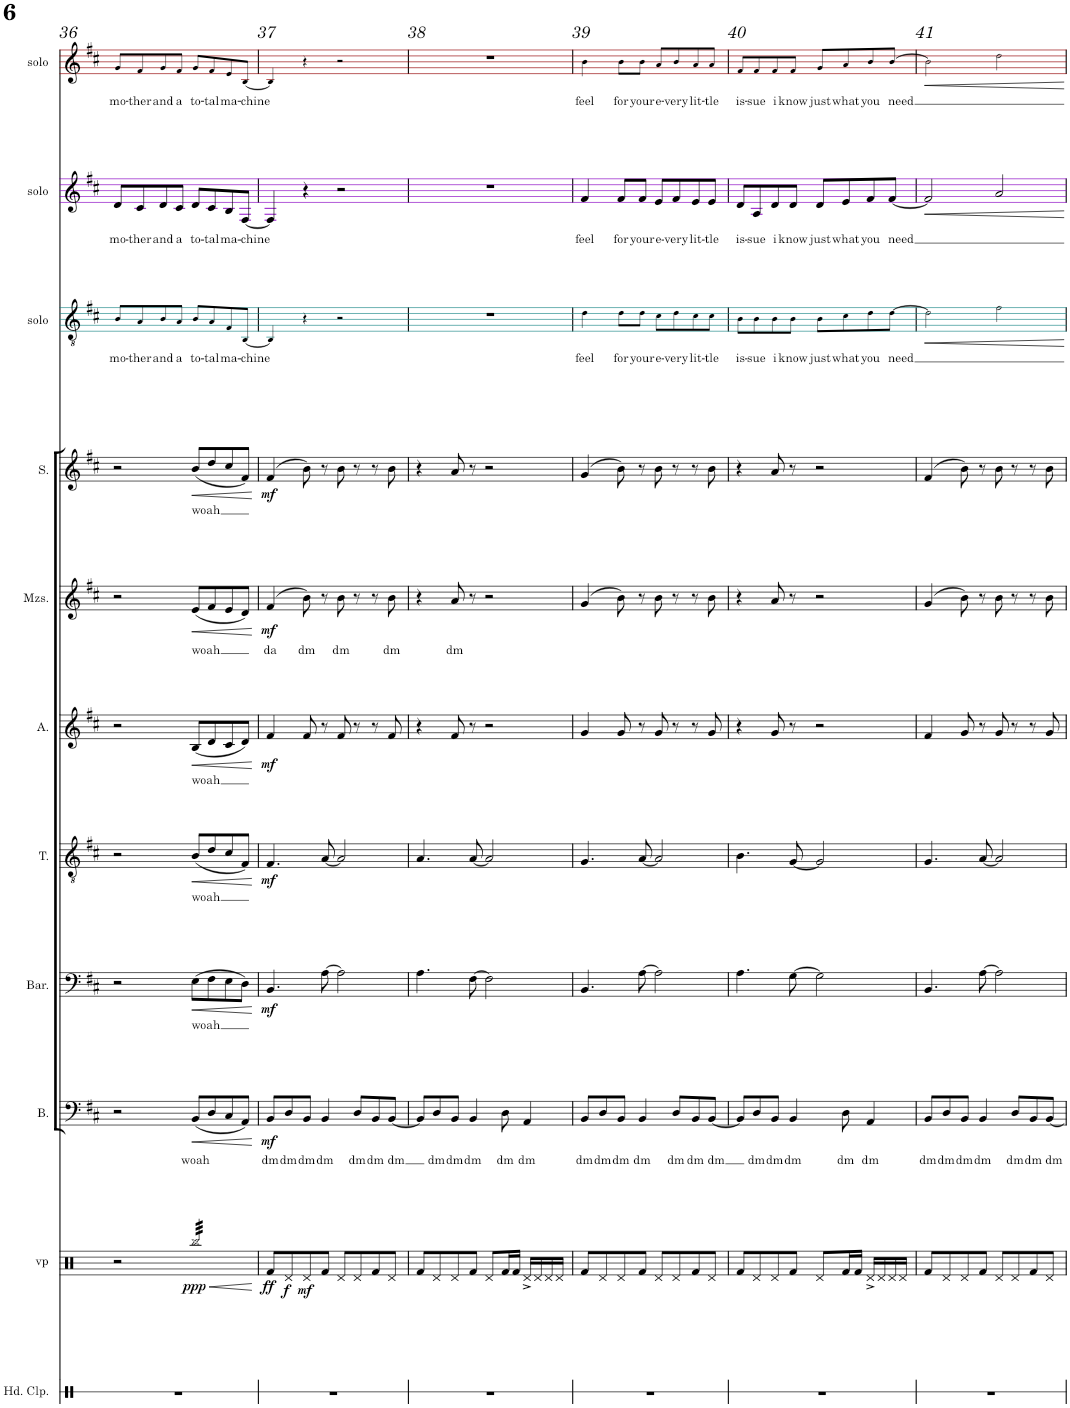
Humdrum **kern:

**kern	**kern	**dynam	**kern	**text	**dynam	**kern	**text	**dynam	**kern	**text	**dynam	**kern	**text	**dynam	**kern	**text	**dynam	**kern	**text	**dynam	**kern	**text	**kern	**text	**kern	**text
*part11	*part10	*part10	*part9	*part9	*part9	*part8	*part8	*part8	*part7	*part7	*part7	*part6	*part6	*part6	*part5	*part5	*part5	*part4	*part4	*part4	*part3	*part3	*part2	*part2	*part1	*part1
*staff11	*staff10	*staff10	*staff9	*staff9	*staff9	*staff8	*staff8	*staff8	*staff7	*staff7	*staff7	*staff6	*staff6	*staff6	*staff5	*staff5	*staff5	*staff4	*staff4	*staff4	*staff3	*staff3	*staff2	*staff2	*staff1	*staff1
*I"Hand Clap	*I"vp	*	*I"Bass	*	*	*I"Baritone	*	*	*I"Tenor	*	*	*I"Alto	*	*	*I"Mezzo-soprano	*	*	*I"Soprano	*	*	*I"solo	*	*I"solo	*	*I"solo	*
*I'Hd. Clp.	*I'vp	*	*I'B.	*	*	*I'Bar.	*	*	*I'T.	*	*	*I'A.	*	*	*I'Mzs.	*	*	*I'S.	*	*	*I'solo	*	*I'solo	*	*I'solo	*
!!LO:PB:g=z
*clefX	*clefX	*	*clefF4	*	*	*clefF4	*	*	*clefGv2	*	*	*clefG2	*	*	*clefG2	*	*	*clefG2	*	*	*clefGv2	*	*clefG2	*	*clefG2	*
*k[]	*k[]	*	*k[f#c#]	*	*	*k[f#c#]	*	*	*k[f#c#]	*	*	*k[f#c#]	*	*	*k[f#c#]	*	*	*k[f#c#]	*	*	*k[f#c#]	*	*k[f#c#]	*	*k[f#c#]	*
*M4/4	*M4/4	*	*M4/4	*	*	*M4/4	*	*	*M4/4	*	*	*M4/4	*	*	*M4/4	*	*	*M4/4	*	*	*M4/4	*	*M4/4	*	*M4/4	*
=36	=36	=36	=36	=36	=36	=36	=36	=36	=36	=36	=36	=36	=36	=36	=36	=36	=36	=36	=36	=36	=36	=36	=36	=36	=36	=36
!	!	!	!	!	!	!	!	!	!	!	!	!	!	!	!	!	!	!	!	!	!	!LO:LY:b	!	!LO:LY:b	!	!LO:LY:b
1r	2r	.	2r	.	.	2r	.	.	2r	.	.	2r	.	.	2r	.	.	2r	.	.	8B!/L	mo-	8d/L	mo-	8g!/L	mo-
!	!	!	!	!	!	!	!	!	!	!	!	!	!	!	!	!	!	!	!	!	!	!LO:LY:b	!	!LO:LY:b	!	!LO:LY:b
.	.	.	.	.	.	.	.	.	.	.	.	.	.	.	.	.	.	.	.	.	8A!/	-ther	8c#/	-ther	8f#!/	-ther
!	!	!	!	!	!	!	!	!	!	!	!	!	!	!	!	!	!	!	!	!	!	!LO:LY:b	!	!LO:LY:b	!	!LO:LY:b
.	.	.	.	.	.	.	.	.	.	.	.	.	.	.	.	.	.	.	.	.	8B!/	and	8d/	and	8g!/	and
!	!	!	!	!	!	!	!	!	!	!	!	!	!	!	!	!	!	!	!	!	!	!LO:LY:b	!	!LO:LY:b	!	!LO:LY:b
.	.	.	.	.	.	.	.	.	.	.	.	.	.	.	.	.	.	.	.	.	8A!/J	a	8c#/J	a	8f#!/J	a
!	!	!LO:HP:b	!	!LO:LY:b	!LO:HP:b	!	!LO:LY:b	!LO:HP:b	!	!LO:LY:b	!LO:HP:b	!	!LO:LY:b	!LO:HP:b	!	!LO:LY:b	!LO:HP:b	!	!LO:LY:b	!LO:HP:b	!	!LO:LY:b	!	!LO:LY:b	!	!LO:LY:b
!	!	!LO:DY:n=1:b	!	!	!	!	!	!	!	!	!	!	!	!	!	!	!	!	!	!	!	!	!	!	!	!
*	*tremolo	*	*	*	*	*	*	*	*	*	*	*	*	*	*	*	*	*	*	*	*	*	*	*	*	*
.	32Rbb/LLL	< ppp	(8BB/L	woah	<	(8E\L	woah	<	(8B/L	woah	<	(8B/L	woah	<	(8e/L	woah	<	(8b/L	woah	<	8B!/L	to-	8d/L	to-	8g!/L	to-
.	32Rbb/	.	.	.	.	.	.	.	.	.	.	.	.	.	.	.	.	.	.	.	.	.	.	.	.	.
.	32Rbb/	.	.	.	.	.	.	.	.	.	.	.	.	.	.	.	.	.	.	.	.	.	.	.	.	.
.	32Rbb/	.	.	.	.	.	.	.	.	.	.	.	.	.	.	.	.	.	.	.	.	.	.	.	.	.
!	!	!	!	!	!	!	!	!	!	!	!	!	!	!	!	!	!	!	!	!	!	!LO:LY:b	!	!LO:LY:b	!	!LO:LY:b
.	32Rbb/	.	8D/	.	.	8F#\	.	.	8d/	.	.	8d/	.	.	8f#/	.	.	8dd/	.	.	8A!/	-tal	8c#/	-tal	8f#!/	-tal
.	32Rbb/	.	.	.	.	.	.	.	.	.	.	.	.	.	.	.	.	.	.	.	.	.	.	.	.	.
.	32Rbb/	.	.	.	.	.	.	.	.	.	.	.	.	.	.	.	.	.	.	.	.	.	.	.	.	.
.	32Rbb/	.	.	.	.	.	.	.	.	.	.	.	.	.	.	.	.	.	.	.	.	.	.	.	.	.
!	!	!	!	!	!	!	!	!	!	!	!	!	!	!	!	!	!	!	!	!	!	!LO:LY:b	!	!LO:LY:b	!	!LO:LY:b
.	32Rbb/	.	8C#/	.	.	8E\	.	.	8c#/	.	.	8c#/	.	.	8e/	.	.	8cc#/	.	.	8F#!/	ma-	8B/	ma-	8e!/	ma-
.	32Rbb/	.	.	.	.	.	.	.	.	.	.	.	.	.	.	.	.	.	.	.	.	.	.	.	.	.
.	32Rbb/	.	.	.	.	.	.	.	.	.	.	.	.	.	.	.	.	.	.	.	.	.	.	.	.	.
.	32Rbb/	.	.	.	.	.	.	.	.	.	.	.	.	.	.	.	.	.	.	.	.	.	.	.	.	.
!	!	!	!	!	!	!	!	!	!	!	!	!	!	!	!	!	!	!	!	!	!	!LO:LY:b	!	!LO:LY:b	!	!LO:LY:b
.	32Rbb/	.	8AA/J)	.	.	8D\J)	.	.	8F#/J)	.	.	8d/J)	.	.	8d/J)	.	.	8f#/J)	.	.	[8BB!/J	-chine	[8F#/J	-chine	[8B!/J	-chine
.	32Rbb/	.	.	.	.	.	.	.	.	.	.	.	.	.	.	.	.	.	.	.	.	.	.	.	.	.
.	32Rbb/	.	.	.	.	.	.	.	.	.	.	.	.	.	.	.	.	.	.	.	.	.	.	.	.	.
.	32Rbb/JJJ	.	.	.	.	.	.	.	.	.	.	.	.	.	.	.	.	.	.	.	.	.	.	.	.	.
*	*Xtremolo	*	*	*	*	*	*	*	*	*	*	*	*	*	*	*	*	*	*	*	*	*	*	*	*	*
.	.	[	.	.	[	.	.	[	.	.	[	.	.	[	.	.	[	.	.	[	.	.	.	.	.	.
=37	=37	=37	=37	=37	=37	=37	=37	=37	=37	=37	=37	=37	=37	=37	=37	=37	=37	=37	=37	=37	=37	=37	=37	=37	=37	=37
!	!	!LO:DY:b	!	!LO:LY:b	!LO:DY:b	!	!	!LO:DY:b	!	!	!LO:DY:b	!	!	!LO:DY:b	!	!LO:LY:b	!LO:DY:b	!	!	!LO:DY:b	!	!	!	!	!	!
1r	8Rf/L	ff	8BB/L	dm	mf	4.BB/	.	mf	4.F#/	.	mf	4f#/	.	mf	(4f#/	da	mf	(4f#/	.	mf	4BB!/]	.	4F#/]	.	4B!/]	.
!	!	!LO:DY:b	!	!LO:LY:b	!	!	!	!	!	!	!	!	!	!	!	!	!	!	!	!	!	!	!	!	!	!
.	8Rd/	f	8D/	dm	.	.	.	.	.	.	.	.	.	.	.	.	.	.	.	.	.	.	.	.	.	.
!	!	!LO:DY:b	!	!LO:LY:b	!	!	!	!	!	!	!	!	!	!	!	!LO:LY:b	!	!	!	!	!	!	!	!	!	!
.	8Rd/	mf	8BB/J	dm	.	.	.	.	.	.	.	8f#/	.	.	8b\)	dm	.	8b\)	.	.	4r	.	4r	.	4r	.
!	!	!	!	!LO:LY:b	!	!	!	!	!	!	!	!	!	!	!	!	!	!	!	!	!	!	!	!	!	!
.	8Rf/J	.	4BB/	dm	.	[8A\	.	.	[8A/	.	.	8r	.	.	8r	.	.	8r	.	.	.	.	.	.	.	.
!	!	!	!	!	!	!	!	!	!	!	!	!	!	!	!	!LO:LY:b	!	!	!	!	!	!	!	!	!	!
.	8Rd/L	.	.	.	.	2A\]	.	.	2A/]	.	.	8f#/	.	.	8b\	dm	.	8b\	.	.	2r	.	2r	.	2r	.
!	!	!	!	!LO:LY:b	!	!	!	!	!	!	!	!	!	!	!	!	!	!	!	!	!	!	!	!	!	!
.	8Rd/	.	8D/L	dm	.	.	.	.	.	.	.	8r	.	.	8r	.	.	8r	.	.	.	.	.	.	.	.
!	!	!	!	!LO:LY:b	!	!	!	!	!	!	!	!	!	!	!	!	!	!	!	!	!	!	!	!	!	!
.	8Rf/	.	8BB/	dm	.	.	.	.	.	.	.	8r	.	.	8r	.	.	8r	.	.	.	.	.	.	.	.
!	!	!	!	!LO:LY:b	!	!	!	!	!	!	!	!	!	!	!	!LO:LY:b	!	!	!	!	!	!	!	!	!	!
.	8Rd/J	.	[8BB/J	dm	.	.	.	.	.	.	.	8f#/	.	.	8b\	dm	.	8b\	.	.	.	.	.	.	.	.
=38	=38	=38	=38	=38	=38	=38	=38	=38	=38	=38	=38	=38	=38	=38	=38	=38	=38	=38	=38	=38	=38	=38	=38	=38	=38	=38
1r	8Rf/L	.	8BB/L]	.	.	4.A\	.	.	4.A/	.	.	4r	.	.	4r	.	.	4r	.	.	1r	.	1r	.	1r	.
!	!	!	!	!LO:LY:b	!	!	!	!	!	!	!	!	!	!	!	!	!	!	!	!	!	!	!	!	!	!
.	8Rd/	.	8D/	dm	.	.	.	.	.	.	.	.	.	.	.	.	.	.	.	.	.	.	.	.	.	.
!	!	!	!	!LO:LY:b	!	!	!	!	!	!	!	!	!	!	!	!LO:LY:b	!	!	!	!	!	!	!	!	!	!
.	8Rd/	.	8BB/J	dm	.	.	.	.	.	.	.	8f#/	.	.	8a/	dm	.	8a/	.	.	.	.	.	.	.	.
!	!	!	!	!LO:LY:b	!	!	!	!	!	!	!	!	!	!	!	!	!	!	!	!	!	!	!	!	!	!
.	8Rf/J	.	4BB/	dm	.	[8F#\	.	.	[8A/	.	.	8r	.	.	8r	.	.	8r	.	.	.	.	.	.	.	.
.	8Rd/L	.	.	.	.	2F#\]	.	.	2A/]	.	.	2r	.	.	2r	.	.	2r	.	.	.	.	.	.	.	.
!	!	!	!	!LO:LY:b	!	!	!	!	!	!	!	!	!	!	!	!	!	!	!	!	!	!	!	!	!	!
.	16Rf/L	.	8D\	dm	.	.	.	.	.	.	.	.	.	.	.	.	.	.	.	.	.	.	.	.	.	.
.	16Rf/JJ	.	.	.	.	.	.	.	.	.	.	.	.	.	.	.	.	.	.	.	.	.	.	.	.	.
!	!	!	!	!LO:LY:b	!	!	!	!	!	!	!	!	!	!	!	!	!	!	!	!	!	!	!	!	!	!
.	16Rd^/LL	.	4AA/	dm	.	.	.	.	.	.	.	.	.	.	.	.	.	.	.	.	.	.	.	.	.	.
.	16Rd/	.	.	.	.	.	.	.	.	.	.	.	.	.	.	.	.	.	.	.	.	.	.	.	.	.
.	16Rd/	.	.	.	.	.	.	.	.	.	.	.	.	.	.	.	.	.	.	.	.	.	.	.	.	.
.	16Rd/JJ	.	.	.	.	.	.	.	.	.	.	.	.	.	.	.	.	.	.	.	.	.	.	.	.	.
=39	=39	=39	=39	=39	=39	=39	=39	=39	=39	=39	=39	=39	=39	=39	=39	=39	=39	=39	=39	=39	=39	=39	=39	=39	=39	=39
!	!	!	!	!LO:LY:b	!	!	!	!	!	!	!	!	!	!	!	!	!	!	!	!	!	!LO:LY:b	!	!LO:LY:b	!	!LO:LY:b
1r	8Rf/L	.	8BB/L	dm	.	4.BB/	.	.	4.G/	.	.	4g/	.	.	(4g/	.	.	(4g/	.	.	4d!\	feel	4f#/	feel	4b!\	feel
!	!	!	!	!LO:LY:b	!	!	!	!	!	!	!	!	!	!	!	!	!	!	!	!	!	!	!	!	!	!
.	8Rd/	.	8D/	dm	.	.	.	.	.	.	.	.	.	.	.	.	.	.	.	.	.	.	.	.	.	.
!	!	!	!	!LO:LY:b	!	!	!	!	!	!	!	!	!	!	!	!	!	!	!	!	!	!LO:LY:b	!	!LO:LY:b	!	!LO:LY:b
.	8Rd/	.	8BB/J	dm	.	.	.	.	.	.	.	8g/	.	.	8b\)	.	.	8b\)	.	.	8d!\L	for	8f#/L	for	8b!\L	for
!	!	!	!	!LO:LY:b	!	!	!	!	!	!	!	!	!	!	!	!	!	!	!	!	!	!LO:LY:b	!	!LO:LY:b	!	!LO:LY:b
.	8Rf/J	.	4BB/	dm	.	[8A\	.	.	[8A/	.	.	8r	.	.	8r	.	.	8r	.	.	8d!\J	your	8f#/J	your	8b!\J	your
!	!	!	!	!	!	!	!	!	!	!	!	!	!	!	!	!	!	!	!	!	!	!LO:LY:b	!	!LO:LY:b	!	!LO:LY:b
.	8Rd/L	.	.	.	.	2A\]	.	.	2A/]	.	.	8g/	.	.	8b\	.	.	8b\	.	.	8c#!\L	e-	8e/L	e-	8a!/L	e-
!	!	!	!	!LO:LY:b	!	!	!	!	!	!	!	!	!	!	!	!	!	!	!	!	!	!LO:LY:b	!	!LO:LY:b	!	!LO:LY:b
.	8Rd/	.	8D/L	dm	.	.	.	.	.	.	.	8r	.	.	8r	.	.	8r	.	.	8d!\	-very	8f#/	-very	8b!/	-very
!	!	!	!	!LO:LY:b	!	!	!	!	!	!	!	!	!	!	!	!	!	!	!	!	!	!LO:LY:b	!	!LO:LY:b	!	!LO:LY:b
.	8Rf/	.	8BB/	dm	.	.	.	.	.	.	.	8r	.	.	8r	.	.	8r	.	.	8c#!\	lit-	8e/	lit-	8a!/	lit-
!	!	!	!	!LO:LY:b	!	!	!	!	!	!	!	!	!	!	!	!	!	!	!	!	!	!LO:LY:b	!	!LO:LY:b	!	!LO:LY:b
.	8Rd/J	.	[8BB/J	dm	.	.	.	.	.	.	.	8g/	.	.	8b\	.	.	8b\	.	.	8c#!\J	-tle	8e/J	-tle	8a!/J	-tle
=40	=40	=40	=40	=40	=40	=40	=40	=40	=40	=40	=40	=40	=40	=40	=40	=40	=40	=40	=40	=40	=40	=40	=40	=40	=40	=40
!	!	!	!	!	!	!	!	!	!	!	!	!	!	!	!	!	!	!	!	!	!	!LO:LY:b	!	!LO:LY:b	!	!LO:LY:b
1r	8Rf/L	.	8BB/L]	.	.	4.A\	.	.	4.B\	.	.	4r	.	.	4r	.	.	4r	.	.	8B!\L	is-	8d/L	is-	8f#!/L	is-
!	!	!	!	!LO:LY:b	!	!	!	!	!	!	!	!	!	!	!	!	!	!	!	!	!	!LO:LY:b	!	!LO:LY:b	!	!LO:LY:b
.	8Rd/	.	8D/	dm	.	.	.	.	.	.	.	.	.	.	.	.	.	.	.	.	8B!\	-sue	8A/	-sue	8f#!/	-sue
!	!	!	!	!LO:LY:b	!	!	!	!	!	!	!	!	!	!	!	!	!	!	!	!	!	!LO:LY:b	!	!LO:LY:b	!	!LO:LY:b
.	8Rd/	.	8BB/J	dm	.	.	.	.	.	.	.	8g/	.	.	8a/	.	.	8a/	.	.	8B!\	i	8d/	i	8f#!/	i
!	!	!	!	!LO:LY:b	!	!	!	!	!	!	!	!	!	!	!	!	!	!	!	!	!	!LO:LY:b	!	!LO:LY:b	!	!LO:LY:b
.	8Rf/J	.	4BB/	dm	.	[8G\	.	.	[8G/	.	.	8r	.	.	8r	.	.	8r	.	.	8B!\J	know	8d/J	know	8f#!/J	know
!	!	!	!	!	!	!	!	!	!	!	!	!	!	!	!	!	!	!	!	!	!	!LO:LY:b	!	!LO:LY:b	!	!LO:LY:b
.	8Rd/L	.	.	.	.	2G\]	.	.	2G/]	.	.	2r	.	.	2r	.	.	2r	.	.	8B!\L	just	8d/L	just	8g!/L	just
!	!	!	!	!LO:LY:b	!	!	!	!	!	!	!	!	!	!	!	!	!	!	!	!	!	!LO:LY:b	!	!LO:LY:b	!	!LO:LY:b
.	16Rf/L	.	8D\	dm	.	.	.	.	.	.	.	.	.	.	.	.	.	.	.	.	8c#!\	what	8e/	what	8a!/	what
.	16Rf/JJ	.	.	.	.	.	.	.	.	.	.	.	.	.	.	.	.	.	.	.	.	.	.	.	.	.
!	!	!	!	!LO:LY:b	!	!	!	!	!	!	!	!	!	!	!	!	!	!	!	!	!	!LO:LY:b	!	!LO:LY:b	!	!LO:LY:b
.	16Rd^/LL	.	4AA/	dm	.	.	.	.	.	.	.	.	.	.	.	.	.	.	.	.	8d!\	you	8f#/	you	8b!/	you
.	16Rd/	.	.	.	.	.	.	.	.	.	.	.	.	.	.	.	.	.	.	.	.	.	.	.	.	.
!	!	!	!	!	!	!	!	!	!	!	!	!	!	!	!	!	!	!	!	!	!	!LO:LY:b	!	!LO:LY:b	!	!LO:LY:b
.	16Rd/	.	.	.	.	.	.	.	.	.	.	.	.	.	.	.	.	.	.	.	[8d!\J	need	[8f#/J	need	[8b!/J	need
.	16Rd/JJ	.	.	.	.	.	.	.	.	.	.	.	.	.	.	.	.	.	.	.	.	.	.	.	.	.
=41	=41	=41	=41	=41	=41	=41	=41	=41	=41	=41	=41	=41	=41	=41	=41	=41	=41	=41	=41	=41	=41	=41	=41	=41	=41	=41
!	!	!	!	!LO:LY:b	!	!	!	!	!	!	!	!	!	!	!	!	!	!	!	!	!	!	!	!	!	!
1r	8Rf/L	.	8BB/L	dm	.	4.BB/	.	.	4.G/	.	.	4f#/	.	.	(4g/	.	.	(4f#/	.	.	2d!\]	.	2f#/]	.	2b!\]	.
!	!	!	!	!LO:LY:b	!	!	!	!	!	!	!	!	!	!	!	!	!	!	!	!	!	!	!	!	!	!
.	8Rd/	.	8D/	dm	.	.	.	.	.	.	.	.	.	.	.	.	.	.	.	.	.	.	.	.	.	.
!	!	!	!	!LO:LY:b	!	!	!	!	!	!	!	!	!	!	!	!	!	!	!	!	!	!	!	!	!	!
.	8Rd/	.	8BB/J	dm	.	.	.	.	.	.	.	8g/	.	.	8b\)	.	.	8b\)	.	.	.	.	.	.	.	.
!	!	!	!	!LO:LY:b	!	!	!	!	!	!	!	!	!	!	!	!	!	!	!	!	!	!	!	!	!	!
.	8Rf/J	.	4BB/	dm	.	[8A\	.	.	[8A/	.	.	8r	.	.	8r	.	.	8r	.	.	.	.	.	.	.	.
.	8Rd/L	.	.	.	.	2A\]	.	.	2A/]	.	.	8g/	.	.	8b\	.	.	8b\	.	.	2f#!\	.	2a/	.	2dd!\	.
!	!	!	!	!LO:LY:b	!	!	!	!	!	!	!	!	!	!	!	!	!	!	!	!	!	!	!	!	!	!
.	8Rd/	.	8D/L	dm	.	.	.	.	.	.	.	8r	.	.	8r	.	.	8r	.	.	.	.	.	.	.	.
!	!	!	!	!LO:LY:b	!	!	!	!	!	!	!	!	!	!	!	!	!	!	!	!	!	!	!	!	!	!
.	8Rf/	.	8BB/	dm	.	.	.	.	.	.	.	8r	.	.	8r	.	.	8r	.	.	.	.	.	.	.	.
!	!	!	!	!LO:LY:b	!	!	!	!	!	!	!	!	!	!	!	!	!	!	!	!	!	!	!	!	!	!
.	8Rd/J	.	[8BB/J	dm	.	.	.	.	.	.	.	8g/	.	.	8b\	.	.	8b\	.	.	.	.	.	.	.	.
=	=	=	=	=	=	=	=	=	=	=	=	=	=	=	=	=	=	=	=	=	=	=	=	=	=	=
*-	*-	*-	*-	*-	*-	*-	*-	*-	*-	*-	*-	*-	*-	*-	*-	*-	*-	*-	*-	*-	*-	*-	*-	*-	*-	*-
